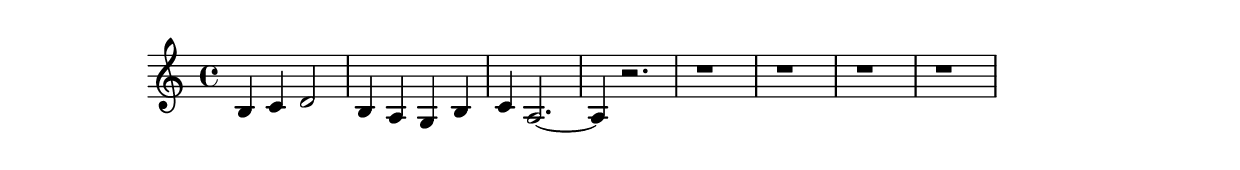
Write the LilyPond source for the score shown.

% 2016-08-25 02:21

\version "2.18.2"
\language "english"

\header {}

\layout {}

\paper {}

\score {
    \new Score <<
        \new Staff {
            {
                b4
                c'4
                d'2
                b4
                a4
                g4
                b4
                c'4
                a2. ~
                a4
                r2.
                r1
                r1
                r1
                r1
            }
        }
    >>
}